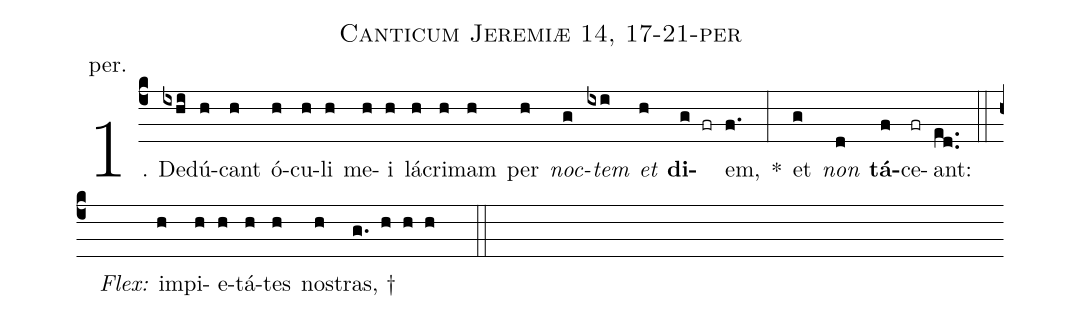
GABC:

name: Canticum Jeremiæ 14, 17-21-per;
annotation: per.;
%%
(c4)1. De(ixhi)dú(h)cant(h) ó(h)cu(h)li(h) me(h)i(h) lá(h)cri(h)mam(h) per(h) <i>noc</i>(g)<i>tem</i>(ixi) <i>et</i>(h) <b>di</b>(g fr)em,(f.) *(:) et(g) <i>non</i>(d) <b>tá</b>(f)ce(fr)ant:(ed..) (::)
<i>Flex:</i>()  im(h)pi(h)e(h)tá(h)tes(h) nos(h)tras, †(g. h h h  ::)
